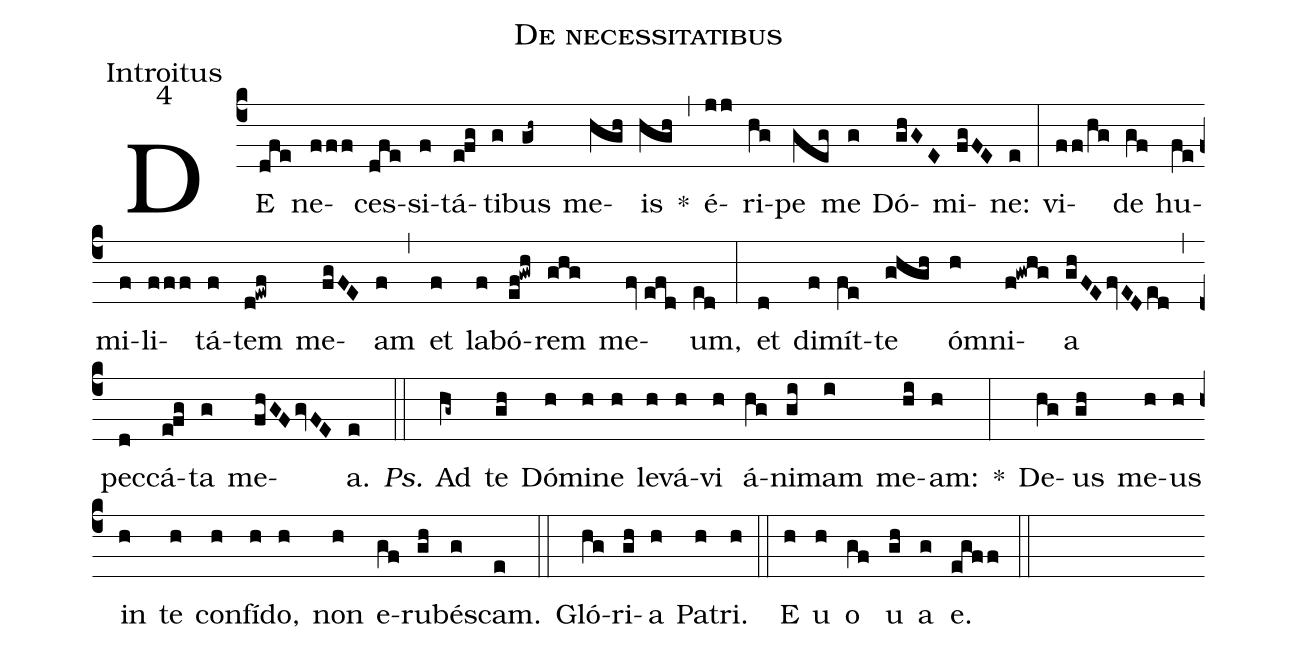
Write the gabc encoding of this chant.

name:De necessitatibus;
office-part:Introitus;
mode:4;
%%
(c4) DE(dfe) ne(fff)ces(dfe)si(f)tá(e!fg)ti(g)bus(gh~) me(hgh)is(hgh) *(,) é(jj)ri(hg)pe(geg) me(g) Dó(ghGE)mi(fgFE)ne:(e) (:) vi(ff/hg)de(gf) hu(fe)mi(f)li(fff)tá(f)tem(d!ewf) me(fgFE)am(f) (,) et(f) la(f)bó(ef!gwh)rem(ghg) me(fv//efd)um,(ed) (:) et(d) di(f)mít(fe)te(ghgh) ó(h)mni(f!gwhg)a(ghFEfvEDed) (,) pec(d)cá(e!fg)ta(g) me(fhGFgvFE)a.(e) <i>Ps.</i>(::) Ad(hg~) te(gh) Dó(h)mi(h)ne(h) le(h)vá(h)vi(h) á(hg)ni(gi)mam(i) me(hi)am:(h) *(:) De(hg)us(gh) me(h)us(h) in(h) te(h) con(h)fí(h)do,(h) non(h) e(gf)ru(gh)bé(g)scam.(e) (::) Gló(hg)ri(gh)a(h) Pa(h)tri.(h) (::) E(h) u(h) o(gf) u(gh) a(g) e.(egff) (::)
